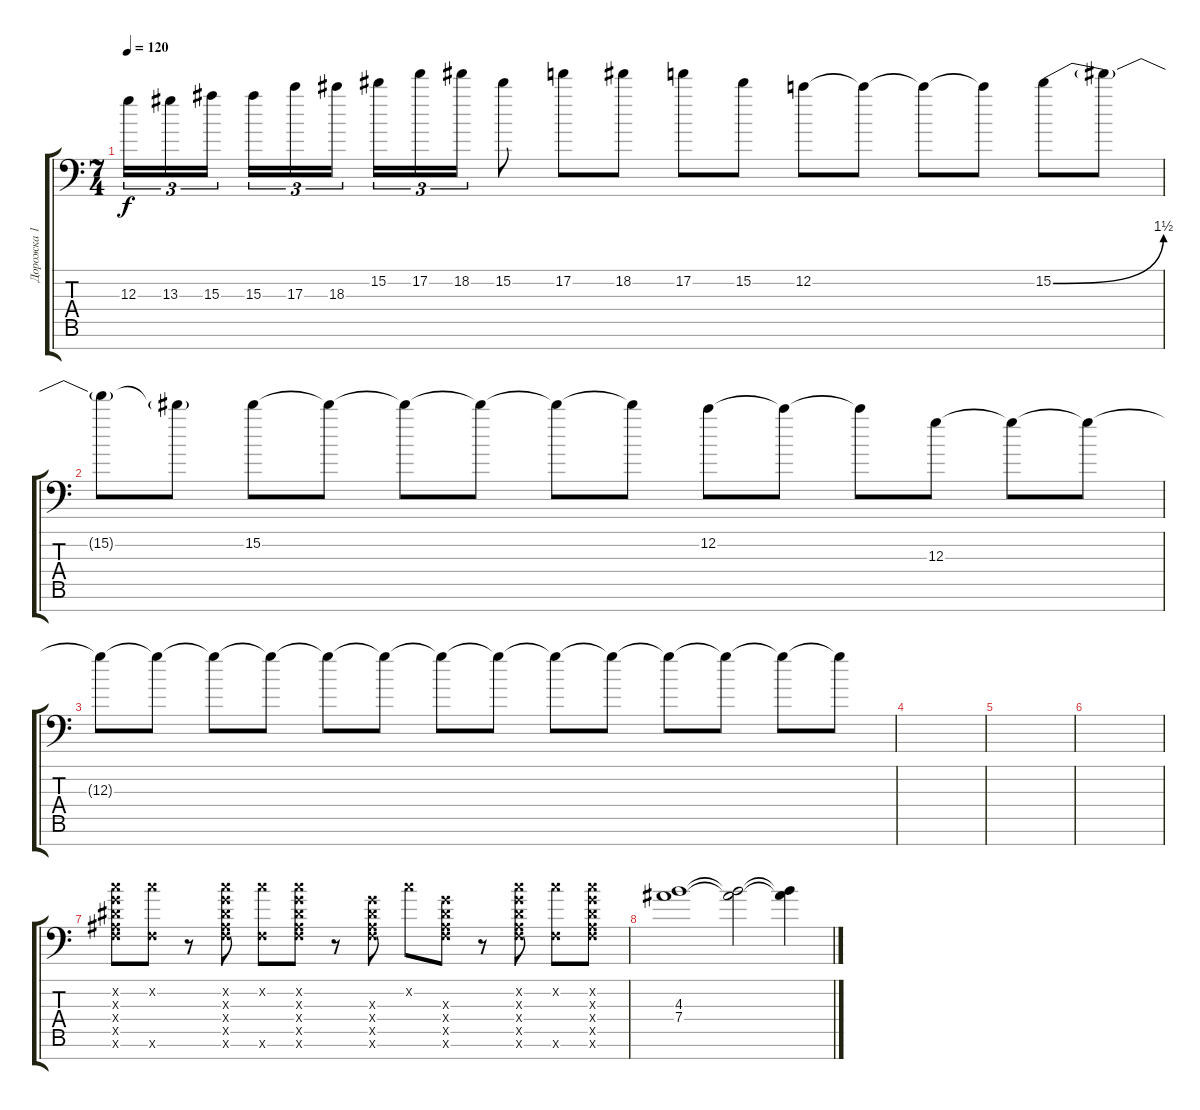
\track ("Дорожка 1" "Дорожка 1") {instrument distortionguitar}
\staff {score tabs}
\tuning (E4 C4 G3 Eb3 Bb2 F2 G1) {hide}
\ts (7 4)
\tempo 120
\clef f4
\ks c
12.3.16{tu (3 2) dy f} 13.3.16{tu (3 2)} 15.3.16{tu (3 2) beam splitsecondary} 15.3.16{tu (3 2)} 17.3.16{tu (3 2)} 18.3.16{tu (3 2)} 15.2.16{tu (3 2)} 17.2.16{tu (3 2)} 18.2.16{tu (3 2)} 15.2.8 17.2.8 18.2.8 17.2.8 15.2.8 12.2.8 12.2{t}.8 12.2{t}.8 12.2{t}.8 15.2{be (bend 0 0 60 6)}.8 15.2{t}.8 |
15.2{t}.8 15.2{t}.8 15.2.8 15.2{t}.8 15.2{t}.8 15.2{t}.8 15.2{t}.8 15.2{t}.8 12.2.8 12.2{t}.8 12.2{t}.8 12.3.8 12.3{t}.8 12.3{t}.8 |
12.3{t}.8 12.3{t}.8 12.3{t}.8 12.3{t}.8 12.3{t}.8 12.3{t}.8 12.3{t}.8 12.3{t}.8 12.3{t}.8 12.3{t}.8 12.3{t}.8 12.3{t}.8 12.3{t}.8 12.3{t}.8 |
|
|
|
(0.2{x} 0.3{x} 0.4{x} 0.5{x} 0.6{x}).8 (0.2{x} 0.6{x}).8 r.8 (0.2{x} 0.3{x} 0.4{x} 0.5{x} 0.6{x}).8 (0.2{x} 0.6{x}).8 (0.2{x} 0.3{x} 0.4{x} 0.5{x} 0.6{x}).8 r.8 (0.3{x} 0.4{x} 0.5{x} 0.6{x}).8 0.2{x}.8 (0.3{x} 0.4{x} 0.5{x} 0.6{x}).8 r.8 (0.2{x} 0.3{x} 0.4{x} 0.5{x} 0.6{x}).8 (0.2{x} 0.6{x}).8 (0.2{x} 0.3{x} 0.4{x} 0.5{x} 0.6{x}).8 |
(4.3 7.4).1 (4.3{t} 7.4{t}).2 (4.3{t} 7.4{t}).4
